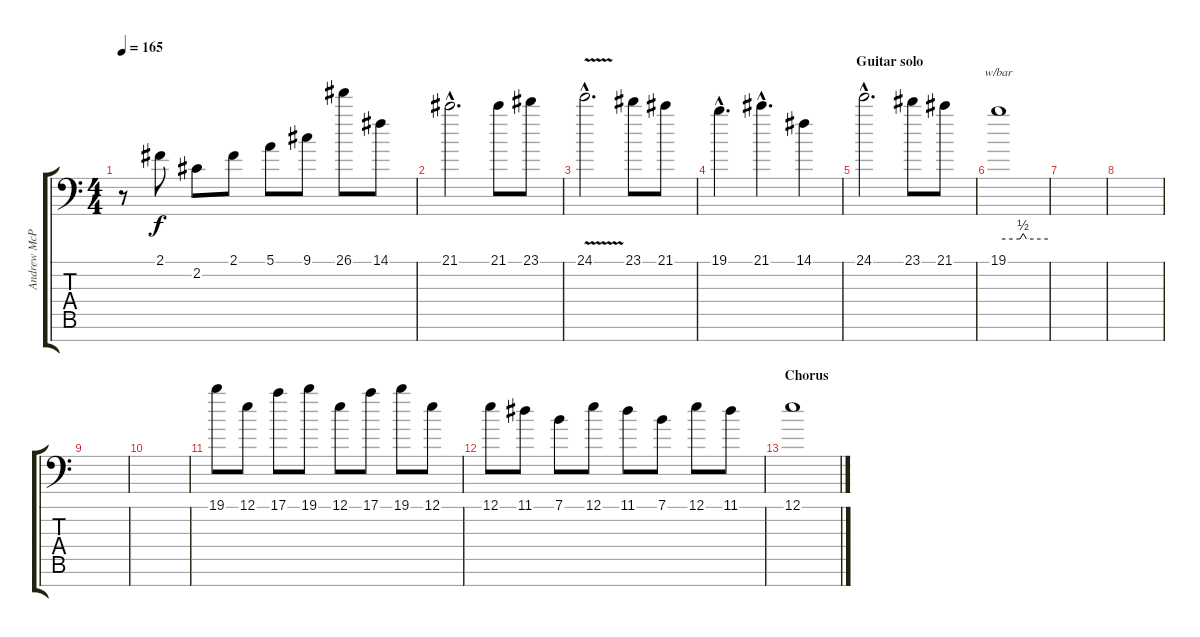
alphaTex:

\track ("Andrew McPauls (Keyb)" "Andrew McP") {instrument stringensemble1}
\staff {score tabs}
\tuning (E4 B3 G3 D3 A2 E2 A1) {hide}
\ts (4 4)
\tempo 165
\clef f4
\ks c
r.8{dy f} 2.1.8 2.2.8 2.1.8 5.1.8 9.1.8 26.1.8 14.1.8 |
21.1{hac}.2{d} 21.1.8 23.1.8 |
24.1{v hac}.2{d} 23.1.8 21.1.8 |
19.1{hac}.4{d} 21.1{hac}.4{d} 14.1.4 |
\section ("" "Guitar solo")
24.1{hac}.2{d} 23.1.8 21.1.8 |
19.1.1{tbe (custom default 0 0 26 0 30 2 34 0 60 0)} |
|
|
|
|
19.1.8 12.1.8 17.1.8 19.1.8 12.1.8 17.1.8 19.1.8 12.1.8 |
12.1.8 11.1.8 7.1.8 12.1.8 11.1.8 7.1.8 12.1.8 11.1.8 |
\section ("" "Chorus")
12.1.1
